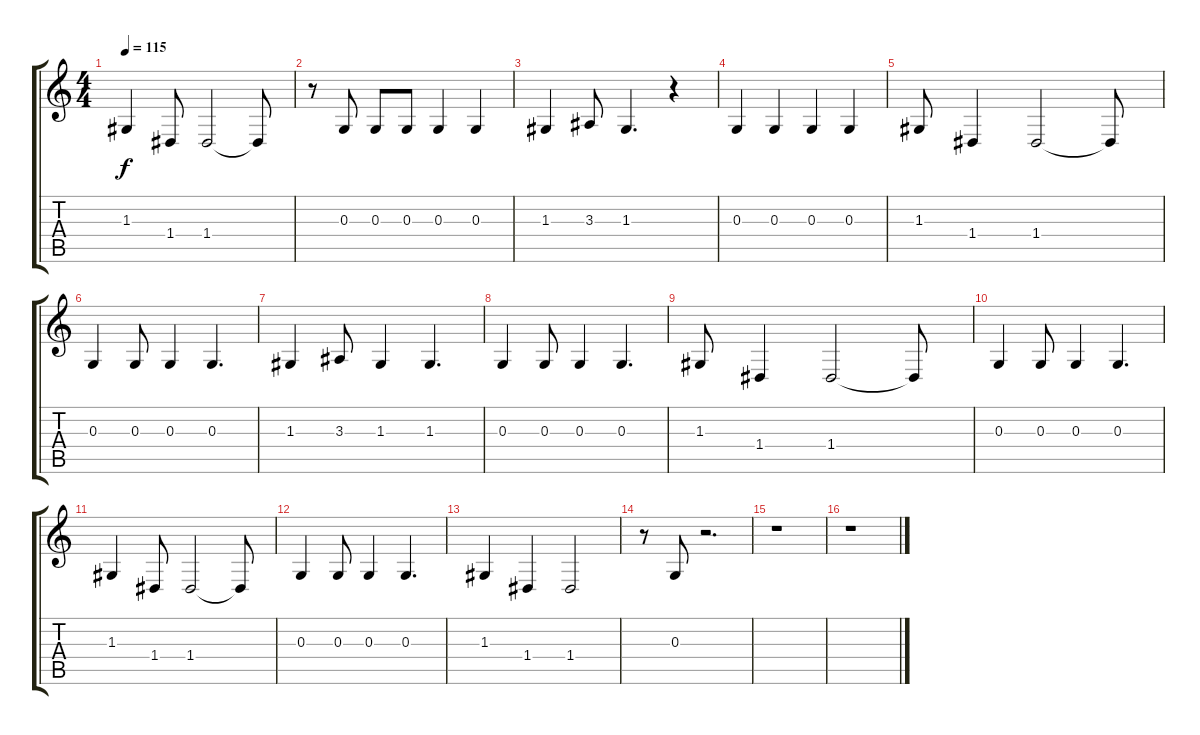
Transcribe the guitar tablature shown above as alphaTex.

\track "" {instrument fx7echoes}
\staff {score tabs}
\tuning (E4 B3 G3 D3 A2 E2) {hide}
\ts (4 4)
\tempo 115
\clef g2
\ks c
1.3.4{dy f} 1.4.8 1.4.2 1.4{t}.8 |
r.8 0.3.8 0.3.8 0.3.8 0.3.4 0.3.4 |
1.3.4 3.3.8 1.3.4{d} r.4 |
0.3.4 0.3.4 0.3.4 0.3.4 |
1.3.8 1.4.4 1.4.2 1.4{t}.8 |
0.3.4 0.3.8 0.3.4 0.3.4{d} |
1.3.4 3.3.8 1.3.4 1.3.4{d} |
0.3.4 0.3.8 0.3.4 0.3.4{d} |
1.3.8 1.4.4 1.4.2 1.4{t}.8 |
0.3.4 0.3.8 0.3.4 0.3.4{d} |
1.3.4 1.4.8 1.4.2 1.4{t}.8 |
0.3.4 0.3.8 0.3.4 0.3.4{d} |
1.3.4 1.4.4 1.4.2 |
r.8 0.3.8 r.2{d} |
r.1 |
r.1
